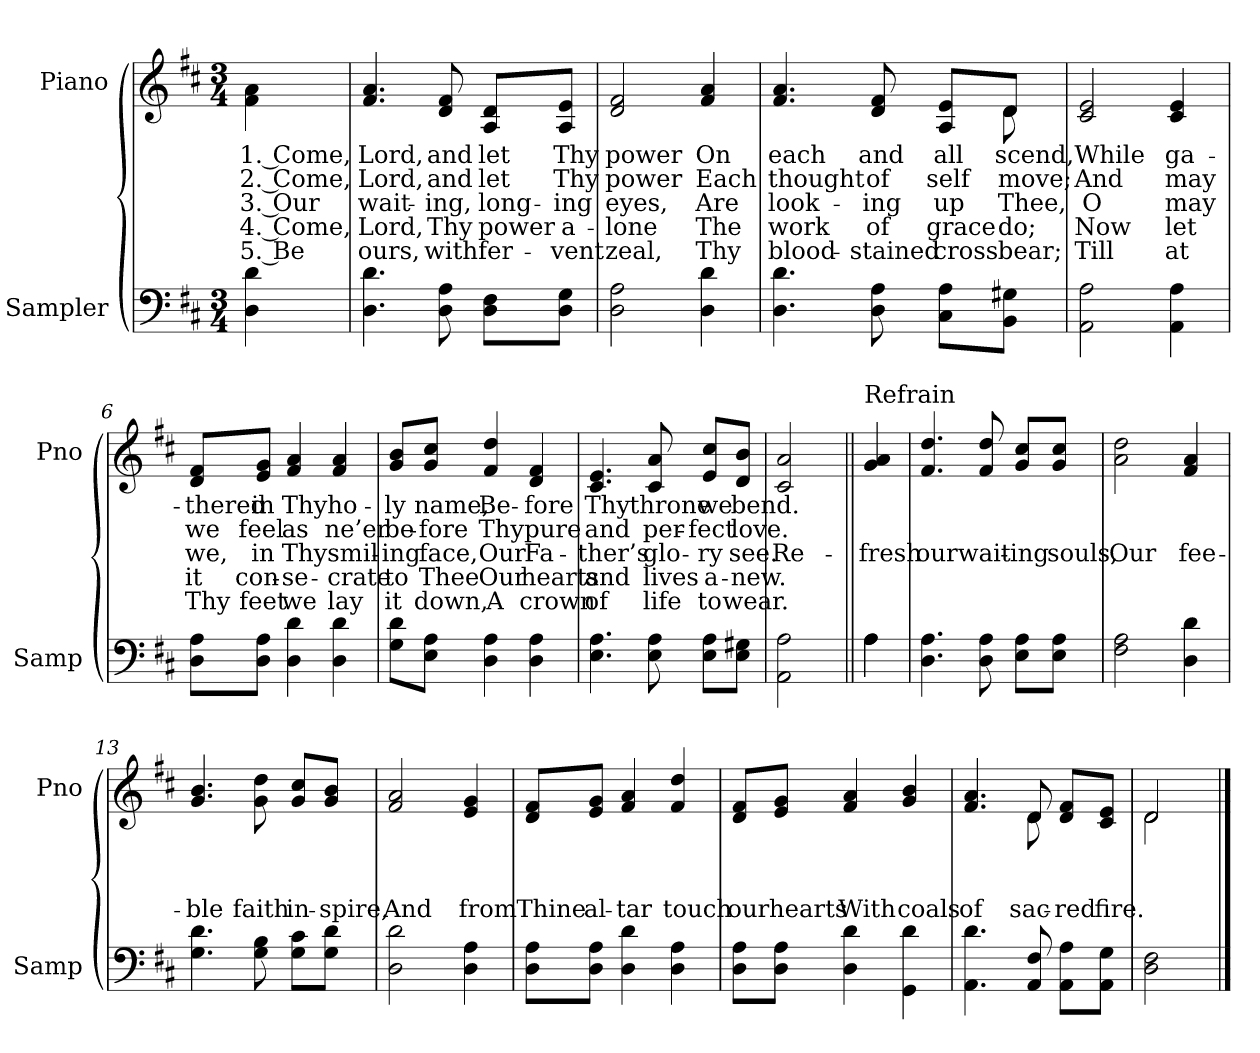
**kern	**kern	**text	**text	**text	**text	**text
*part2	*part1	*part1	*part1	*part1	*part1	*part1
*staff2	*staff1	*staff1	*staff1	*staff1	*staff1	*staff1
*I"Sampler	*I"Piano	*	*	*	*	*
*I'Samp	*I'Pno	*	*	*	*	*
*clefF4	*clefG2	*	*	*	*	*
*k[f#c#]	*k[f#c#]	*	*	*	*	*
*D:	*D:	*	*	*	*	*
*M3/4	*M3/4	*	*	*	*	*
=1	=1	=1	=1	=1	=1	=1
4D 4d	4f#\ 4a\	1. Come,	2. Come,	3. Our	4. Come,	5. Be
=2	=2	=2	=2	=2	=2	=2
4.D 4.d	4.f# 4.a	Lord,	Lord,	wait-	Lord,	ours,
8D 8A	8d 8f#	and	and	-ing,	Thy	with
8D\ 8F#\L	8A/ 8d/L	let	let	long-	power	fer-
8D\ 8G\J	8A/ 8e/J	Thy	Thy	-ing	a-	-vent
=3	=3	=3	=3	=3	=3	=3
2D 2A	2d 2f#	power	power	eyes,	-lone	zeal,
4D 4d	4f# 4a	On	Each	Are	The	Thy
=4	=4	=4	=4	=4	=4	=4
*	*^	*	*	*	*	*
4.D 4.d	4.f# 4.a	8ryy	each	thought	look-	work	blood-
*	*v	*v	*	*	*	*	*
8D 8A	8d 8f#	and	of	-ing	of	-stained
8C#\ 8A\L	8A/ 8e/L	all	self	up	grace	cross
*	*^	*	*	*	*	*
8BB\ 8G#X\J	8d/J	8d	-scend,	-move;	Thee,	do;	bear;
*	*v	*v	*	*	*	*	*
=5	=5	=5	=5	=5	=5	=5
2AA 2A	2c# 2e	While	And	O	Now	Till
4AA 4A	4c# 4e	ga-	may	may	let	at
=6	=6	=6	=6	=6	=6	=6
8D\ 8A\L	8d/ 8f#/L	-thered	we	we,	it	Thy
8D\ 8A\J	8e/ 8g/J	in	feel	in	con-	feet
4D 4d	4f# 4a	Thy	as	Thy	-se-	we
4D 4d	4f# 4a	ho-	ne’er	smil-	-crate	lay
=7	=7	=7	=7	=7	=7	=7
8G\ 8d\L	8g/ 8b/L	-ly	be-	-ing	to	it
8E\ 8A\J	8g/ 8cc#/J	name,	-fore	face,	Thee	down,
4D 4A	4f# 4dd	Be-	Thy	Our	Our	A
4D 4A	4d 4f#	-fore	pure	Fa-	hearts	crown
=8	=8	=8	=8	=8	=8	=8
4.E 4.A	4.c# 4.e	Thy	and	-ther’s	and	of
8E 8A	8c# 8a	throne	per-	glo-	lives	life
8E\ 8A\L	8e/ 8cc#/L	we	-fect	-ry	a-	to
8E\ 8G#X\J	8d/ 8b/J	bend.	love.	see.	-new.	wear.
=9	=9	=9	=9	=9	=9	=9
2AA 2A	2c# 2a	.	.	Re-	.	.
=10||	=10||	=10||	=10||	=10||	=10||	=10||
*^	*	*	*	*	*	*
!	!	!LO:TX:t=Refrain	!	!	!	!	!
4A\	4A	4g 4a	.	.	-fresh	.	.
*v	*v	*	*	*	*	*	*
=11	=11	=11	=11	=11	=11	=11
4.D 4.A	4.f# 4.dd	.	.	our	.	.
8D 8A	8f# 8dd	.	.	wait-	.	.
8E\ 8A\L	8g/ 8cc#/L	.	.	-ing	.	.
8E\ 8A\J	8g/ 8cc#/J	.	.	souls,	.	.
=12	=12	=12	=12	=12	=12	=12
2F# 2A	2a 2dd	.	.	Our	.	.
4D 4d	4f# 4a	.	.	fee-	.	.
=13	=13	=13	=13	=13	=13	=13
4.G 4.d	4.g 4.b	.	.	-ble	.	.
8G 8B	8g 8dd	.	.	faith	.	.
8G\ 8c#\L	8g/ 8cc#/L	.	.	in-	.	.
8G\ 8d\J	8g/ 8b/J	.	.	-spire,	.	.
=14	=14	=14	=14	=14	=14	=14
2D 2d	2f# 2a	.	.	And	.	.
4D 4A	4e 4g	.	.	from	.	.
=15	=15	=15	=15	=15	=15	=15
8D\ 8A\L	8d/ 8f#/L	.	.	Thine	.	.
8D\ 8A\J	8e/ 8g/J	.	.	al-	.	.
4D 4d	4f# 4a	.	.	-tar	.	.
4D 4A	4f# 4dd	.	.	touch	.	.
=16	=16	=16	=16	=16	=16	=16
8D\ 8A\L	8d/ 8f#/L	.	.	our	.	.
8D\ 8A\J	8e/ 8g/J	.	.	hearts	.	.
4D 4d	4f# 4a	.	.	With	.	.
4GG 4d	4g 4b	.	.	coals	.	.
=17	=17	=17	=17	=17	=17	=17
*	*^	*	*	*	*	*
4.AA 4.d	4.f# 4.a	4.ryy	.	.	of	.	.
8AA 8F#	8d/	8d	.	.	sac-	.	.
8AA\ 8A\L	8d/ 8f#/L	4ryy	.	.	-red	.	.
8AA\ 8G\J	8c#/ 8e/J	.	.	.	fire.	.	.
=18	=18	=18	=18	=18	=18	=18	=18
2D 2F#	2d/	2d	.	.	.	.	.
*	*v	*v	*	*	*	*	*
==	==	==	==	==	==	==
*-	*-	*-	*-	*-	*-	*-
